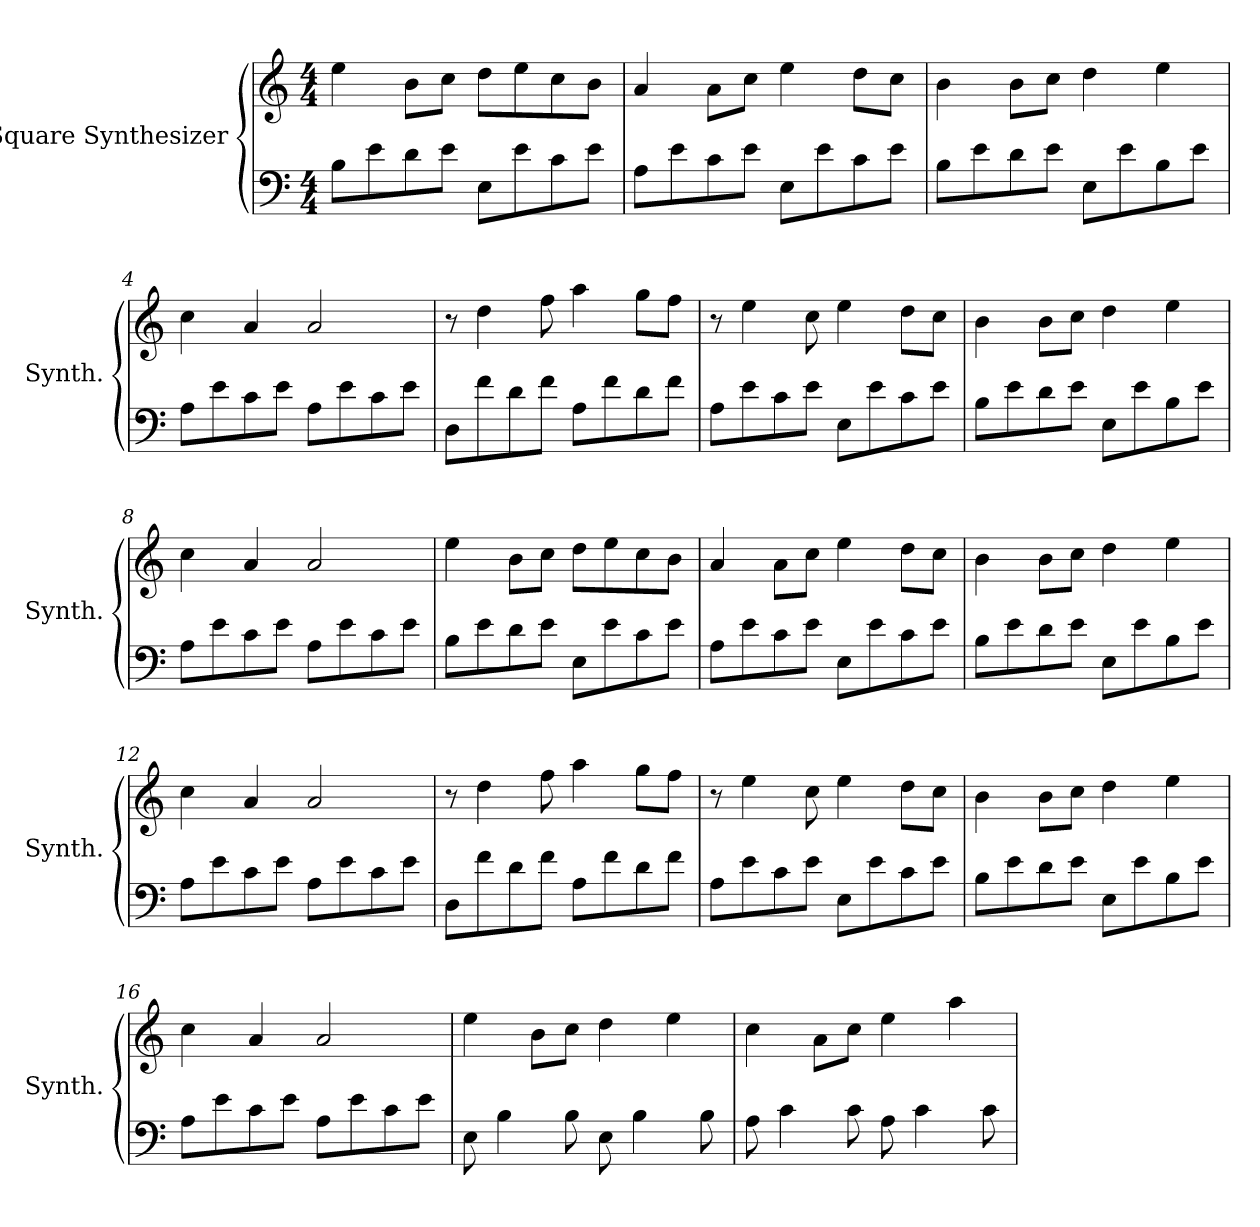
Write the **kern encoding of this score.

**kern	**kern
*part1	*part1
*staff2	*staff1
*I"Square Synthesizer	*
*I'Synth.	*
*clefF4	*clefG2
*k[]	*k[]
*M4/4	*M4/4
*MM140	*MM140
=1	=1
8B\L	4ee\
8e\	.
8d\	8b\L
8e\J	8cc\J
8E\L	8dd\L
8e\	8ee\
8c\	8cc\
8e\J	8b\J
=2	=2
8A\L	4a/
8e\	.
8c\	8a\L
8e\J	8cc\J
8E\L	4ee\
8e\	.
8c\	8dd\L
8e\J	8cc\J
=3	=3
8B\L	4b\
8e\	.
8d\	8b\L
8e\J	8cc\J
8E\L	4dd\
8e\	.
8B\	4ee\
8e\J	.
=4	=4
8A\L	4cc\
8e\	.
8c\	4a/
8e\J	.
8A\L	2a/
8e\	.
8c\	.
8e\J	.
=5	=5
8D\L	8r
8f\	4dd\
8d\	.
8f\J	8ff\
8A\L	4aa\
8f\	.
8d\	8gg\L
8f\J	8ff\J
=6	=6
8A\L	8r
8e\	4ee\
8c\	.
8e\J	8cc\
8E\L	4ee\
8e\	.
8c\	8dd\L
8e\J	8cc\J
=7	=7
8B\L	4b\
8e\	.
8d\	8b\L
8e\J	8cc\J
8E\L	4dd\
8e\	.
8B\	4ee\
8e\J	.
=8	=8
8A\L	4cc\
8e\	.
8c\	4a/
8e\J	.
8A\L	2a/
8e\	.
8c\	.
8e\J	.
=9	=9
*	*MM140
8B\L	4ee\
8e\	.
8d\	8b\L
8e\J	8cc\J
8E\L	8dd\L
8e\	8ee\
8c\	8cc\
8e\J	8b\J
=10	=10
8A\L	4a/
8e\	.
8c\	8a\L
8e\J	8cc\J
8E\L	4ee\
8e\	.
8c\	8dd\L
8e\J	8cc\J
=11	=11
8B\L	4b\
8e\	.
8d\	8b\L
8e\J	8cc\J
8E\L	4dd\
8e\	.
8B\	4ee\
8e\J	.
=12	=12
8A\L	4cc\
8e\	.
8c\	4a/
8e\J	.
8A\L	2a/
8e\	.
8c\	.
8e\J	.
=13	=13
8D\L	8r
8f\	4dd\
8d\	.
8f\J	8ff\
8A\L	4aa\
8f\	.
8d\	8gg\L
8f\J	8ff\J
=14	=14
8A\L	8r
8e\	4ee\
8c\	.
8e\J	8cc\
8E\L	4ee\
8e\	.
8c\	8dd\L
8e\J	8cc\J
=15	=15
8B\L	4b\
8e\	.
8d\	8b\L
8e\J	8cc\J
8E\L	4dd\
8e\	.
8B\	4ee\
8e\J	.
=16	=16
8A\L	4cc\
8e\	.
8c\	4a/
8e\J	.
8A\L	2a/
8e\	.
8c\	.
8e\J	.
=17	=17
8E\	4ee\
4B\	.
.	8b\L
8B\	8cc\J
8E\	4dd\
4B\	.
.	4ee\
8B\	.
=18	=18
8A\	4cc\
4c\	.
.	8a\L
8c\	8cc\J
8A\	4ee\
4c\	.
.	4aa\
8c\	.
=	=
*-	*-
